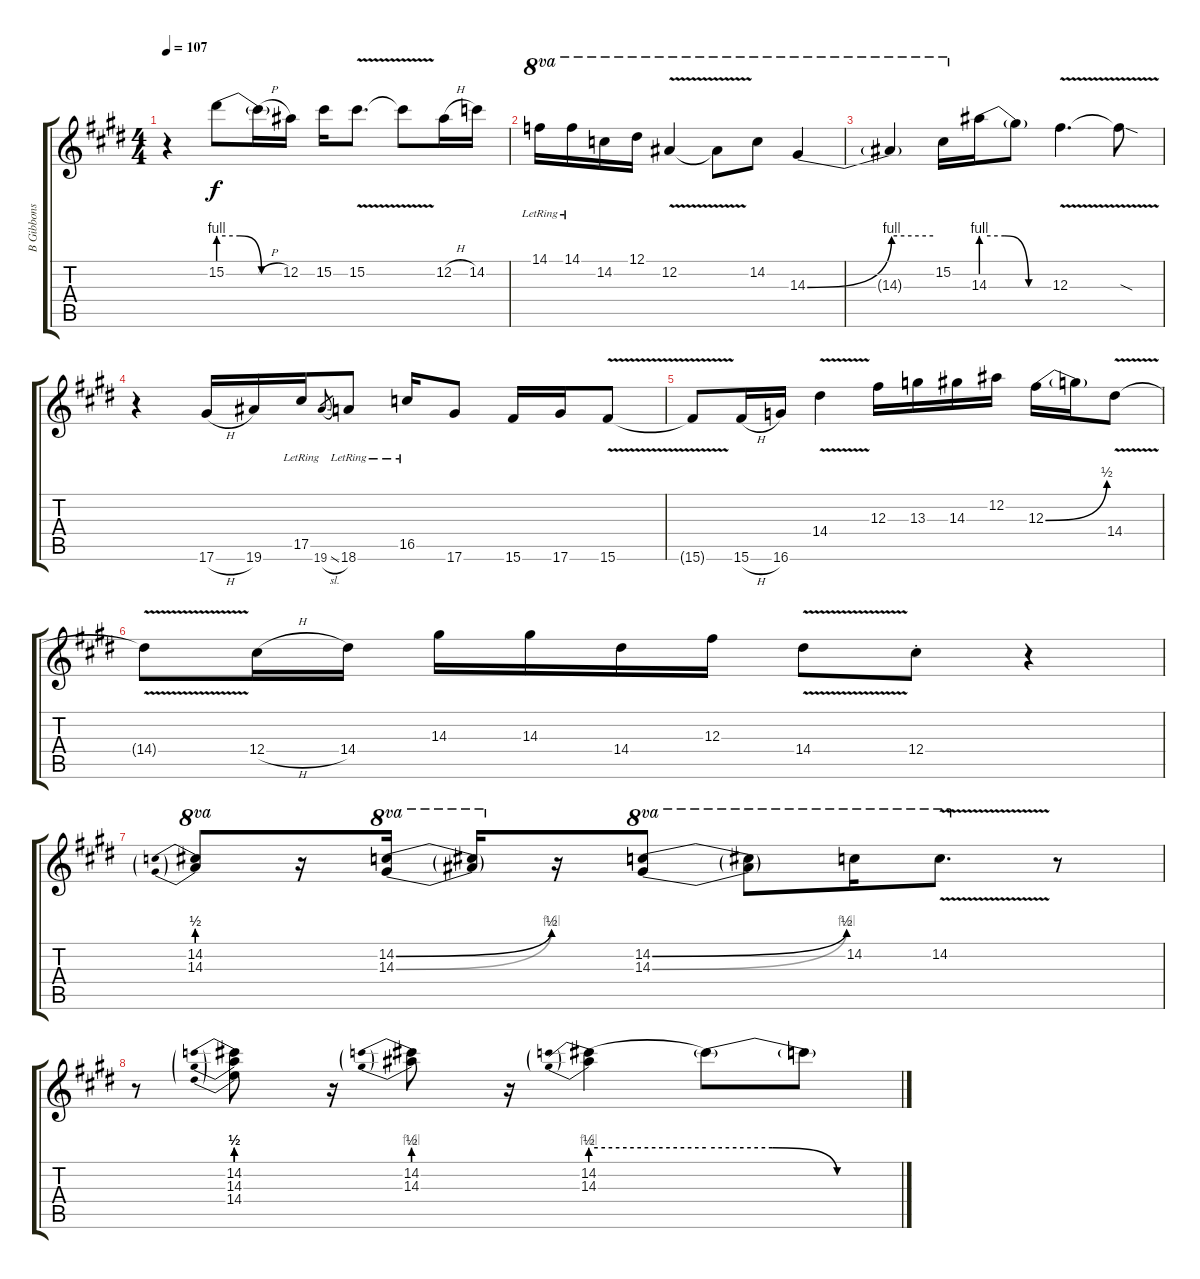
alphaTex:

\track ("B Gibbons" "B Gibbons") {instrument distortionguitar}
\staff {score tabs}
\tuning (Eb4 Bb3 Gb3 Db3 Ab2 Eb2) {hide}
\ts (4 4)
\tempo 107
\clef g2
\ks e
r.4{dy f} 15.2{be (custom 0 4 20 4 40 0 60 0)}.8 15.2{h t}.16 12.2.16 15.2.16 15.2{v}.8{d} 15.2{v t}.8 12.2{h}.16 14.2.16 |
\ks c#minor
14.1{lr}.16{ot 8va} 14.1{lr}.16{ot 8va} 14.2.16{ot 8va} 12.1.16{ot 8va} 12.2{v}.4{ot 8va} 12.2{v t}.8{ot 8va} 14.2.8{ot 8va} 14.3{be (bend 0 0 60 4)}.4{ot 8va} |
14.3{be (hold 0 4 60 4) t}.4{ot 8va} 15.2.16{ot 8va} 14.3{be (custom 0 4 20 4 40 0 60 0)}.16 14.3{t}.8 12.3{v}.4{d} 12.3{sod t}.8 |
\ks e
r.4 17.6{h}.16 19.6.16 17.5{lr}.16 19.6{sl}.8{gr} 18.6{lr}.8 16.5{lr}.16 17.6.8 15.6.16 17.6.16 15.6{v}.8 |
\ks c#minor
15.6{v t}.8 15.6{h}.16 16.6.16 14.4{v}.4 12.3.16 13.3.16 14.3.16 12.2.16 12.3{be (bend 0 0 60 2)}.16 12.3{t}.16 14.4{v}.8 |
14.4{v t}.8 12.4{h}.16 14.4.16 14.3.16 14.3.16 14.4.16 12.3.16 14.4{v}.8 12.4{st}.8 r.4 |
\ks e
(14.2{be (prebend 0 2 60 2)} 14.3{be (prebend 0 2 60 2)}).8{ot 8va} r.16 (14.2{be (bend 0 0 60 2)} 14.3{be (bend 0 0 60 4)}).16{ot 8va} (14.2{t} 14.3{t}).16{ot 8va} r.16 (14.2{be (bend 0 0 60 2)} 14.3{be (bend 0 0 60 4)}).8{ot 8va} (14.2{t} 14.3{t}).8{ot 8va} 14.2.16{ot 8va} 14.2{v}.8{d ot 8va} r.8 |
\ks c#minor
r.8 (14.2{be (prebend 0 2 60 2)} 14.3{be (prebend 0 2 60 2)} 14.4{be (prebend 0 2 60 2)}).8 r.16 (14.2{be (prebend 0 2 60 2)} 14.3{be (prebend 0 4 60 4)}).8 r.16 (14.2{be (prebend 0 2 60 2)} 14.3{be (prebend 0 4 60 4)}).4 14.2{be (custom 0 2 20 2 40 0 60 0) t}.8 14.2{t}.8
